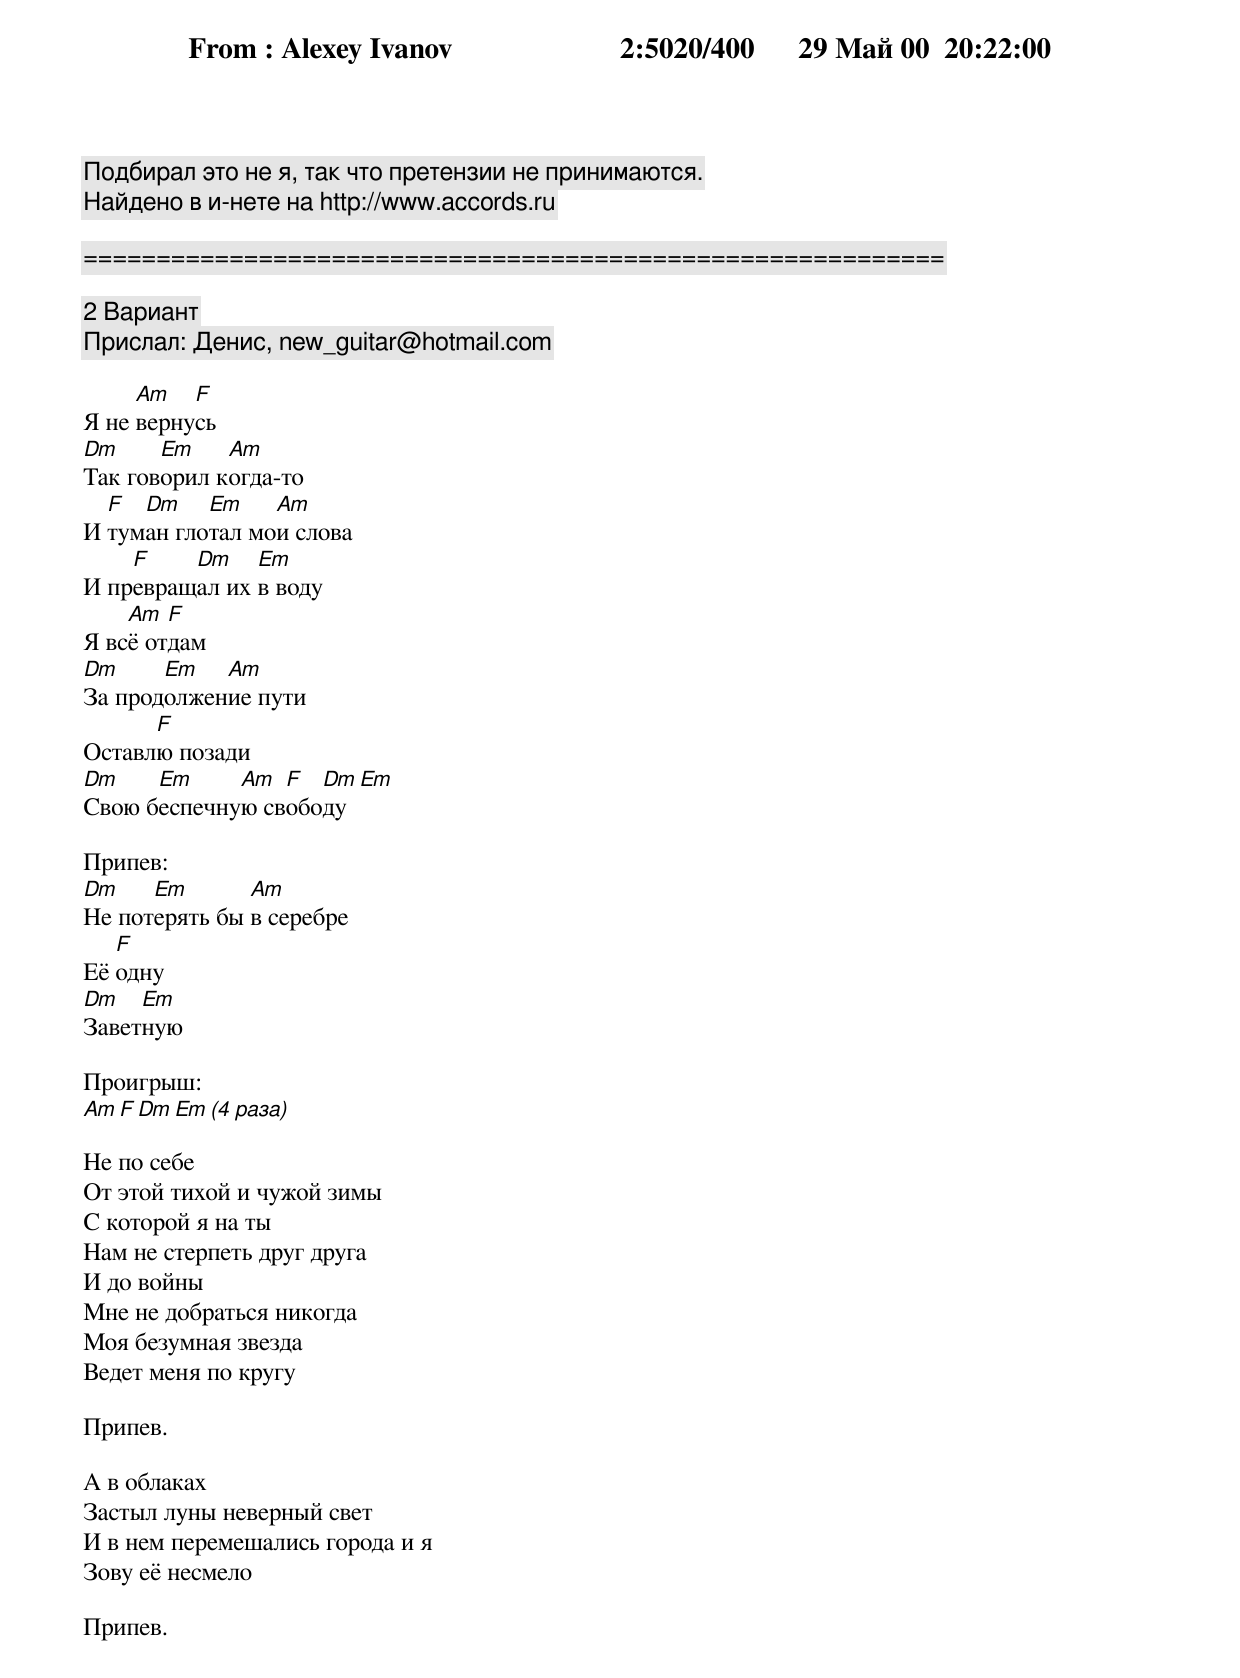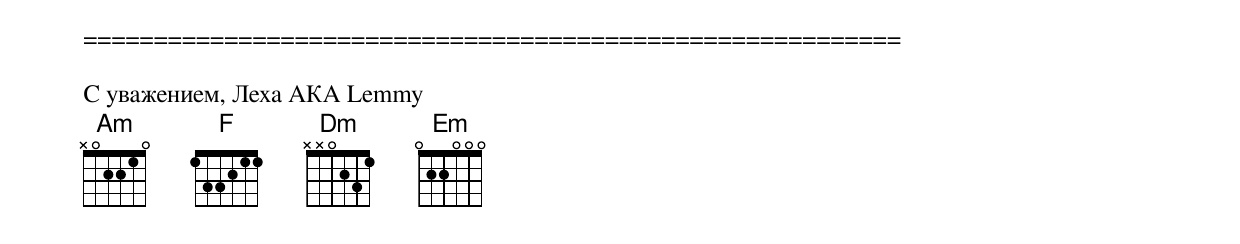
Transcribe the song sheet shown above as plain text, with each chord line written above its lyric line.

 From : Alexey Ivanov                       2:5020/400      29 Май 00  20:22:00

Подбирал это не я, так что претензии не принимаются.
Hайдено в и-нете на http://www.accords.ru

===========================================================

2 Вариант
Прислал: Денис, new_guitar@hotmail.com

     Am   F
Я не вернусь
Dm     Em    Am
Так говорил когда-то
  F  Dm    Em    Am
И туман глотал мои слова
    F    Dm    Em
И превращал их в воду
    Am  F
Я всё отдам
Dm     Em   Am
За продолжение пути
      F
Оставлю позади
Dm    Em     Am  F  Dm  Em
Свою беспечную свободу

Припев:
Dm    Em       Am
Hе потерять бы в серебре
   F
Её одну
Dm   Em
Заветную

Проигрыш:
Am   F  Dm  Em (4 раза)

Hе по себе
От этой тихой и чужой зимы
С которой я на ты
Hам не стерпеть друг друга
И до войны
Мне не добраться никогда
Моя безумная звезда
Ведет меня по кругу

Припев.

А в облаках
Застыл луны неверный свет
И в нем перемешались города и я
Зову её несмело

Припев.

==========================================================

С уважением, Леха АКА Lemmy
